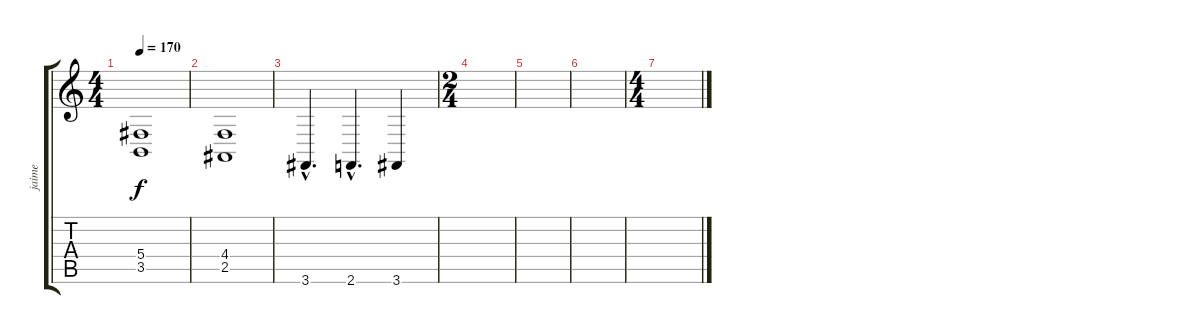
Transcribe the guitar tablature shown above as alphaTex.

\track ("jaime" "jaime") {instrument choiraahs}
\staff {score tabs}
\tuning (Eb4 Bb3 Gb3 Db3 Ab2 Eb2) {hide}
\ts (4 4)
\tempo 170
\clef g2
\ks c
(5.4 3.5).1{dy f} |
(4.4 2.5).1 |
3.6{hac}.4{d} 2.6{hac}.4{d} 3.6.4 |
\ts (2 4)
|
|
|
\ts (4 4)
